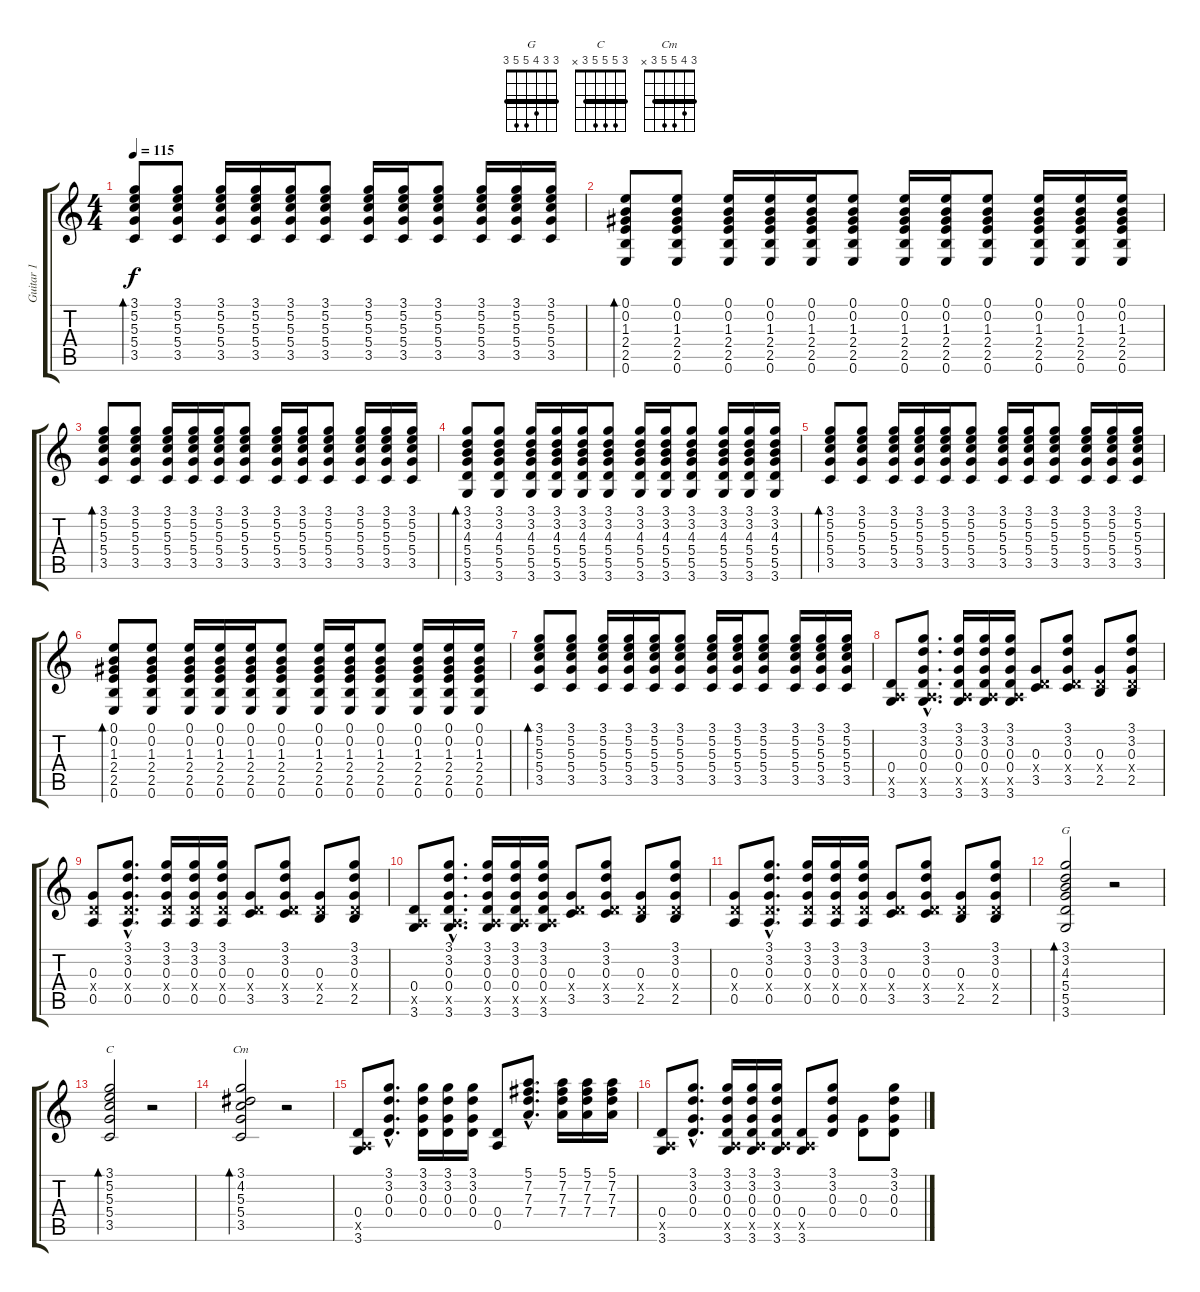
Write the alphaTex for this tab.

\track ("Guitar 1" "Guitar 1") {instrument distortionguitar}
\staff {score tabs}
\tuning (E4 B3 G3 D3 A2 E2) {hide}
\chord ("G" 3 3 4 5 5 3) {barre 3}
\chord ("C" 3 5 5 5 3 x) {barre 3}
\chord ("Cm" 3 4 5 5 3 x) {barre 3}
\ts (4 4)
\tempo 115
\clef g2
\ks c
(3.1 5.2 5.3 5.4 3.5).8{bd 60 dy f} (3.1 5.2 5.3 5.4 3.5).8 (3.1 5.2 5.3 5.4 3.5).16 (3.1 5.2 5.3 5.4 3.5).16 (3.1 5.2 5.3 5.4 3.5).16 (3.1 5.2 5.3 5.4 3.5).8 (3.1 5.2 5.3 5.4 3.5).16 (3.1 5.2 5.3 5.4 3.5).16 (3.1 5.2 5.3 5.4 3.5).8 (3.1 5.2 5.3 5.4 3.5).16 (3.1 5.2 5.3 5.4 3.5).16 (3.1 5.2 5.3 5.4 3.5).16 |
(0.1 0.2 1.3 2.4 2.5 0.6).8{bd 60} (0.1 0.2 1.3 2.4 2.5 0.6).8 (0.1 0.2 1.3 2.4 2.5 0.6).16 (0.1 0.2 1.3 2.4 2.5 0.6).16 (0.1 0.2 1.3 2.4 2.5 0.6).16 (0.1 0.2 1.3 2.4 2.5 0.6).8 (0.1 0.2 1.3 2.4 2.5 0.6).16 (0.1 0.2 1.3 2.4 2.5 0.6).16 (0.1 0.2 1.3 2.4 2.5 0.6).8 (0.1 0.2 1.3 2.4 2.5 0.6).16 (0.1 0.2 1.3 2.4 2.5 0.6).16 (0.1 0.2 1.3 2.4 2.5 0.6).16 |
(3.1 5.2 5.3 5.4 3.5).8{bd 60} (3.1 5.2 5.3 5.4 3.5).8 (3.1 5.2 5.3 5.4 3.5).16 (3.1 5.2 5.3 5.4 3.5).16 (3.1 5.2 5.3 5.4 3.5).16 (3.1 5.2 5.3 5.4 3.5).8 (3.1 5.2 5.3 5.4 3.5).16 (3.1 5.2 5.3 5.4 3.5).16 (3.1 5.2 5.3 5.4 3.5).8 (3.1 5.2 5.3 5.4 3.5).16 (3.1 5.2 5.3 5.4 3.5).16 (3.1 5.2 5.3 5.4 3.5).16 |
(3.1 3.2 4.3 5.4 5.5 3.6).8{bd 60} (3.1 3.2 4.3 5.4 5.5 3.6).8 (3.1 3.2 4.3 5.4 5.5 3.6).16 (3.1 3.2 4.3 5.4 5.5 3.6).16 (3.1 3.2 4.3 5.4 5.5 3.6).16 (3.1 3.2 4.3 5.4 5.5 3.6).8 (3.1 3.2 4.3 5.4 5.5 3.6).16 (3.1 3.2 4.3 5.4 5.5 3.6).16 (3.1 3.2 4.3 5.4 5.5 3.6).8 (3.1 3.2 4.3 5.4 5.5 3.6).16 (3.1 3.2 4.3 5.4 5.5 3.6).16 (3.1 3.2 4.3 5.4 5.5 3.6).16 |
(3.1 5.2 5.3 5.4 3.5).8{bd 60} (3.1 5.2 5.3 5.4 3.5).8 (3.1 5.2 5.3 5.4 3.5).16 (3.1 5.2 5.3 5.4 3.5).16 (3.1 5.2 5.3 5.4 3.5).16 (3.1 5.2 5.3 5.4 3.5).8 (3.1 5.2 5.3 5.4 3.5).16 (3.1 5.2 5.3 5.4 3.5).16 (3.1 5.2 5.3 5.4 3.5).8 (3.1 5.2 5.3 5.4 3.5).16 (3.1 5.2 5.3 5.4 3.5).16 (3.1 5.2 5.3 5.4 3.5).16 |
(0.1 0.2 1.3 2.4 2.5 0.6).8{bd 60} (0.1 0.2 1.3 2.4 2.5 0.6).8 (0.1 0.2 1.3 2.4 2.5 0.6).16 (0.1 0.2 1.3 2.4 2.5 0.6).16 (0.1 0.2 1.3 2.4 2.5 0.6).16 (0.1 0.2 1.3 2.4 2.5 0.6).8 (0.1 0.2 1.3 2.4 2.5 0.6).16 (0.1 0.2 1.3 2.4 2.5 0.6).16 (0.1 0.2 1.3 2.4 2.5 0.6).8 (0.1 0.2 1.3 2.4 2.5 0.6).16 (0.1 0.2 1.3 2.4 2.5 0.6).16 (0.1 0.2 1.3 2.4 2.5 0.6).16 |
(3.1 5.2 5.3 5.4 3.5).8{bd 60} (3.1 5.2 5.3 5.4 3.5).8 (3.1 5.2 5.3 5.4 3.5).16 (3.1 5.2 5.3 5.4 3.5).16 (3.1 5.2 5.3 5.4 3.5).16 (3.1 5.2 5.3 5.4 3.5).8 (3.1 5.2 5.3 5.4 3.5).16 (3.1 5.2 5.3 5.4 3.5).16 (3.1 5.2 5.3 5.4 3.5).8 (3.1 5.2 5.3 5.4 3.5).16 (3.1 5.2 5.3 5.4 3.5).16 (3.1 5.2 5.3 5.4 3.5).16 |
(0.4 0.5{x} 3.6).8 (3.1{hac} 3.2{hac} 0.3{hac} 0.4{hac} 0.5{hac x} 3.6{hac}).8{d} (3.1 3.2 0.3 0.4 0.5{x} 3.6).16 (3.1 3.2 0.3 0.4 0.5{x} 3.6).16 (3.1 3.2 0.3 0.4 0.5{x} 3.6).16 (0.3 0.4{x} 3.5).8 (3.1 3.2 0.3 0.4{x} 3.5).8 (0.3 0.4{x} 2.5).8 (3.1 3.2 0.3 0.4{x} 2.5).8 |
(0.3 0.4{x} 0.5).8 (3.1{hac} 3.2{hac} 0.3{hac} 0.4{hac x} 0.5{hac}).8{d} (3.1 3.2 0.3 0.4{x} 0.5).16 (3.1 3.2 0.3 0.4{x} 0.5).16 (3.1 3.2 0.3 0.4{x} 0.5).16 (0.3 0.4{x} 3.5).8 (3.1 3.2 0.3 0.4{x} 3.5).8 (0.3 0.4{x} 2.5).8 (3.1 3.2 0.3 0.4{x} 2.5).8 |
(0.4 0.5{x} 3.6).8 (3.1{hac} 3.2{hac} 0.3{hac} 0.4{hac} 0.5{hac x} 3.6{hac}).8{d} (3.1 3.2 0.3 0.4 0.5{x} 3.6).16 (3.1 3.2 0.3 0.4 0.5{x} 3.6).16 (3.1 3.2 0.3 0.4 0.5{x} 3.6).16 (0.3 0.4{x} 3.5).8 (3.1 3.2 0.3 0.4{x} 3.5).8 (0.3 0.4{x} 2.5).8 (3.1 3.2 0.3 0.4{x} 2.5).8 |
(0.3 0.4{x} 0.5).8 (3.1{hac} 3.2{hac} 0.3{hac} 0.4{hac x} 0.5{hac}).8{d} (3.1 3.2 0.3 0.4{x} 0.5).16 (3.1 3.2 0.3 0.4{x} 0.5).16 (3.1 3.2 0.3 0.4{x} 0.5).16 (0.3 0.4{x} 3.5).8 (3.1 3.2 0.3 0.4{x} 3.5).8 (0.3 0.4{x} 2.5).8 (3.1 3.2 0.3 0.4{x} 2.5).8 |
(3.1 3.2 4.3 5.4 5.5 3.6).2{bd 240 ch "G"} r.2 |
(3.1 5.2 5.3 5.4 3.5).2{bd 240 ch "C"} r.2 |
(3.1 4.2 5.3 5.4 3.5).2{bd 240 ch "Cm"} r.2 |
(0.4 0.5{x} 3.6).8 (3.1{hac} 3.2{hac} 0.3{hac} 0.4{hac}).8{d} (3.1 3.2 0.3 0.4).16 (3.1 3.2 0.3 0.4).16 (3.1 3.2 0.3 0.4).16 (0.4 0.5).8 (5.1{hac} 7.2{hac} 7.3{hac} 7.4{hac}).8{d} (5.1 7.2 7.3 7.4).16 (5.1 7.2 7.3 7.4).16 (5.1 7.2 7.3 7.4).16 |
(0.4 0.5{x} 3.6).8 (3.1{hac} 3.2{hac} 0.3{hac} 0.4{hac}).8{d} (3.1 3.2 0.3 0.4 0.5{x} 3.6).16 (3.1 3.2 0.3 0.4 0.5{x} 3.6).16 (3.1 3.2 0.3 0.4 0.5{x} 3.6).16 (0.4 0.5{x} 3.6).8 (3.1 3.2 0.3 0.4).8 (0.3 0.4).8 (3.1 3.2 0.3 0.4).8
